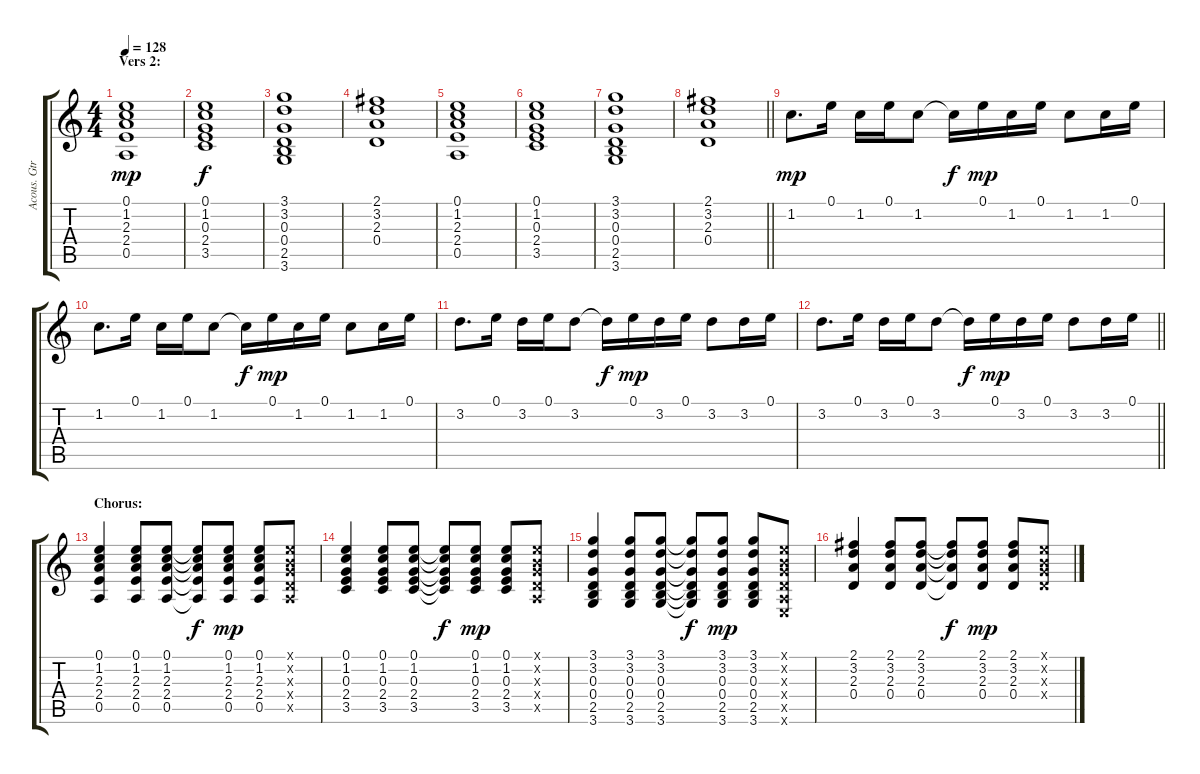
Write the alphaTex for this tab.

\track ("Acous. Gtr. 2" "Acous. Gtr") {instrument acousticguitarsteel}
\staff {score tabs}
\tuning (E4 B3 G3 D3 A2 E2) {hide}
\ts (4 4)
\section ("" "Vers 2:")
\tempo 128
\clef g2
\ks c
(0.1 1.2 2.3 2.4 0.5).1{dy mp} |
(0.1 1.2 0.3 2.4 3.5).1{dy f} |
(3.1 3.2 0.3 0.4 2.5 3.6).1 |
(2.1 3.2 2.3 0.4).1 |
(0.1 1.2 2.3 2.4 0.5).1 |
(0.1 1.2 0.3 2.4 3.5).1 |
(3.1 3.2 0.3 0.4 2.5 3.6).1 |
\barLineRight lightlight
(2.1 3.2 2.3 0.4).1 |
1.2.8{d dy mp} 0.1.16 1.2.16 0.1.16 1.2.8 1.2{t}.16{dy f} 0.1.16{dy mp} 1.2.16 0.1.16 1.2.8 1.2.16 0.1.16 |
1.2.8{d} 0.1.16 1.2.16 0.1.16 1.2.8 1.2{t}.16{dy f} 0.1.16{dy mp} 1.2.16 0.1.16 1.2.8 1.2.16 0.1.16 |
3.2.8{d} 0.1.16 3.2.16 0.1.16 3.2.8 3.2{t}.16{dy f} 0.1.16{dy mp} 3.2.16 0.1.16 3.2.8 3.2.16 0.1.16 |
\barLineRight lightlight
3.2.8{d} 0.1.16 3.2.16 0.1.16 3.2.8 3.2{t}.16{dy f} 0.1.16{dy mp} 3.2.16 0.1.16 3.2.8 3.2.16 0.1.16 |
\section ("" "Chorus:")
(0.1 1.2 2.3 2.4 0.5).4 (0.1 1.2 2.3 2.4 0.5).8 (0.1 1.2 2.3 2.4 0.5).8 (0.1{t} 1.2{t} 2.3{t} 2.4{t} 0.5{t}).8{dy f} (0.1 1.2 2.3 2.4 0.5).8{dy mp} (0.1 1.2 2.3 2.4 0.5).8 (0.1{x} 0.2{x} 0.3{x} 0.4{x} 0.5{x}).8 |
(0.1 1.2 0.3 2.4 3.5).4 (0.1 1.2 0.3 2.4 3.5).8 (0.1 1.2 0.3 2.4 3.5).8 (0.1{t} 1.2{t} 0.3{t} 2.4{t} 3.5{t}).8{dy f} (0.1 1.2 0.3 2.4 3.5).8{dy mp} (0.1 1.2 0.3 2.4 3.5).8 (0.1{x} 0.2{x} 0.3{x} 0.4{x} 0.5{x}).8 |
(3.1 3.2 0.3 0.4 2.5 3.6).4 (3.1 3.2 0.3 0.4 2.5 3.6).8 (3.1 3.2 0.3 0.4 2.5 3.6).8 (3.1{t} 3.2{t} 0.3{t} 0.4{t} 2.5{t} 3.6{t}).8{dy f} (3.1 3.2 0.3 0.4 2.5 3.6).8{dy mp} (3.1 3.2 0.3 0.4 2.5 3.6).8 (0.1{x} 0.2{x} 0.3{x} 0.4{x} 0.5{x} 0.6{x}).8 |
(2.1 3.2 2.3 0.4).4 (2.1 3.2 2.3 0.4).8 (2.1 3.2 2.3 0.4).8 (2.1{t} 3.2{t} 2.3{t} 0.4{t}).8{dy f} (2.1 3.2 2.3 0.4).8{dy mp} (2.1 3.2 2.3 0.4).8 (0.1{x} 0.2{x} 0.3{x} 0.4{x}).8
